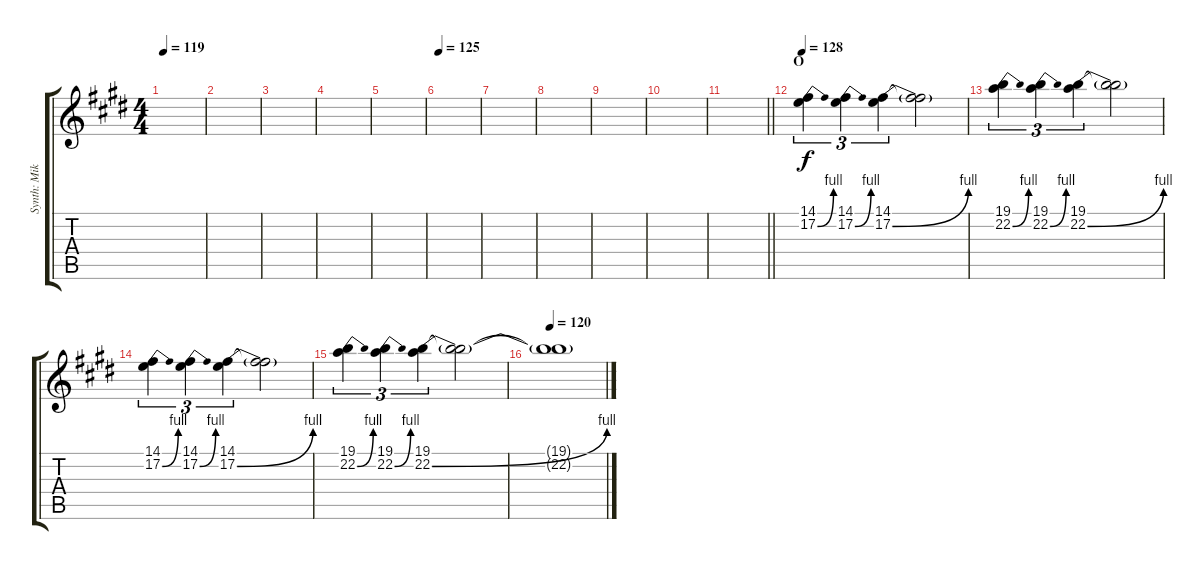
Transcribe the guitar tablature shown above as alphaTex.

\track ("Synth: Mike" "Synth: Mik") {instrument synthstrings1}
\staff {score tabs}
\tuning (E4 B3 G3 D3 A2 E2) {hide}
\ts (4 4)
\tempo 119
\clef g2
\ks e
|
|
|
|
|
\tempo 125
|
|
|
|
|
\barLineRight lightlight
|
\section ("" "O")
\tempo 128
(14.1 17.2{be (bend 0 0 60 4)}).4{tu (3 2) dy f} (14.1 17.2{be (bend 0 0 60 4)}).4{tu (3 2)} (14.1 17.2{be (bend 0 0 60 4)}).4{tu (3 2)} (14.1{t} 17.2{t}).2 |
(19.1 22.2{be (bend 0 0 60 4)}).4{tu (3 2)} (19.1 22.2{be (bend 0 0 60 4)}).4{tu (3 2)} (19.1 22.2{be (bend 0 0 60 4)}).4{tu (3 2)} (19.1{t} 22.2{t}).2 |
(14.1 17.2{be (bend 0 0 60 4)}).4{tu (3 2)} (14.1 17.2{be (bend 0 0 60 4)}).4{tu (3 2)} (14.1 17.2{be (bend 0 0 60 4)}).4{tu (3 2)} (14.1{t} 17.2{t}).2 |
(19.1 22.2{be (bend 0 0 60 4)}).4{tu (3 2)} (19.1 22.2{be (bend 0 0 60 4)}).4{tu (3 2)} (19.1 22.2{be (bend 0 0 60 4)}).4{tu (3 2)} (19.1{t} 22.2{t}).2 |
\tempo 120
(19.1{t} 22.2{t}).1
